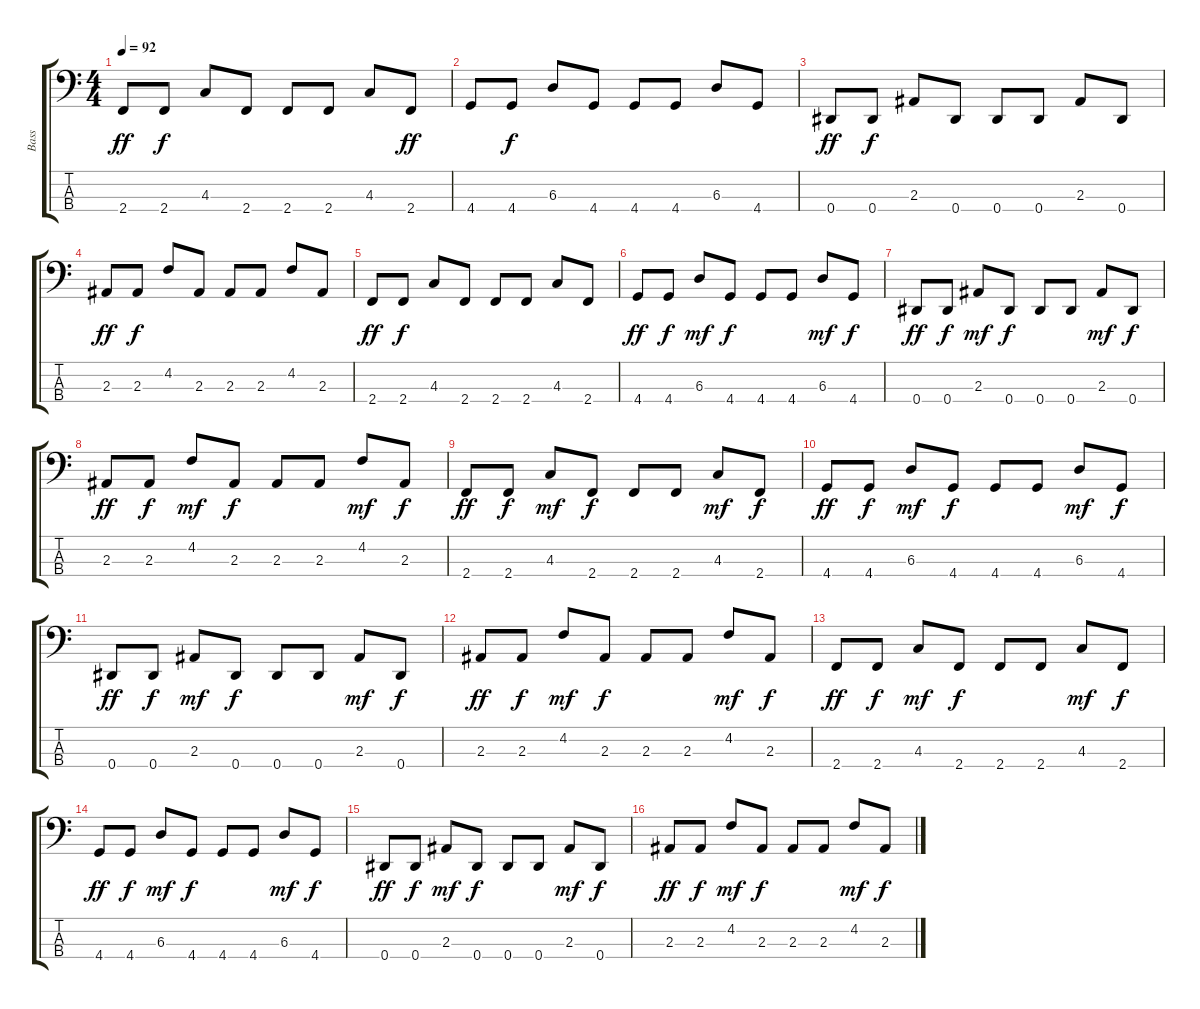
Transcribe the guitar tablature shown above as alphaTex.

\track ("Bass" "Bass") {instrument electricbassfinger}
\staff {score tabs}
\tuning (Gb2 Db2 Ab1 Eb1) {hide}
\ts (4 4)
\tempo 92
\clef f4
\ks c
2.4.8{dy ff} 2.4.8{dy f} 4.3.8 2.4.8 2.4.8 2.4.8 4.3.8 2.4.8{dy ff} |
4.4.8 4.4.8{dy f} 6.3.8 4.4.8 4.4.8 4.4.8 6.3.8 4.4.8 |
0.4.8{dy ff} 0.4.8{dy f} 2.3.8 0.4.8 0.4.8 0.4.8 2.3.8 0.4.8 |
2.3.8{dy ff} 2.3.8{dy f} 4.2.8 2.3.8 2.3.8 2.3.8 4.2.8 2.3.8 |
2.4.8{dy ff} 2.4.8{dy f} 4.3.8 2.4.8 2.4.8 2.4.8 4.3.8 2.4.8 |
4.4.8{dy ff} 4.4.8{dy f} 6.3.8{dy mf} 4.4.8{dy f} 4.4.8 4.4.8 6.3.8{dy mf} 4.4.8{dy f} |
0.4.8{dy ff} 0.4.8{dy f} 2.3.8{dy mf} 0.4.8{dy f} 0.4.8 0.4.8 2.3.8{dy mf} 0.4.8{dy f} |
2.3.8{dy ff} 2.3.8{dy f} 4.2.8{dy mf} 2.3.8{dy f} 2.3.8 2.3.8 4.2.8{dy mf} 2.3.8{dy f} |
2.4.8{dy ff} 2.4.8{dy f} 4.3.8{dy mf} 2.4.8{dy f} 2.4.8 2.4.8 4.3.8{dy mf} 2.4.8{dy f} |
4.4.8{dy ff} 4.4.8{dy f} 6.3.8{dy mf} 4.4.8{dy f} 4.4.8 4.4.8 6.3.8{dy mf} 4.4.8{dy f} |
0.4.8{dy ff} 0.4.8{dy f} 2.3.8{dy mf} 0.4.8{dy f} 0.4.8 0.4.8 2.3.8{dy mf} 0.4.8{dy f} |
2.3.8{dy ff} 2.3.8{dy f} 4.2.8{dy mf} 2.3.8{dy f} 2.3.8 2.3.8 4.2.8{dy mf} 2.3.8{dy f} |
2.4.8{dy ff} 2.4.8{dy f} 4.3.8{dy mf} 2.4.8{dy f} 2.4.8 2.4.8 4.3.8{dy mf} 2.4.8{dy f} |
4.4.8{dy ff} 4.4.8{dy f} 6.3.8{dy mf} 4.4.8{dy f} 4.4.8 4.4.8 6.3.8{dy mf} 4.4.8{dy f} |
0.4.8{dy ff} 0.4.8{dy f} 2.3.8{dy mf} 0.4.8{dy f} 0.4.8 0.4.8 2.3.8{dy mf} 0.4.8{dy f} |
2.3.8{dy ff} 2.3.8{dy f} 4.2.8{dy mf} 2.3.8{dy f} 2.3.8 2.3.8 4.2.8{dy mf} 2.3.8{dy f}
